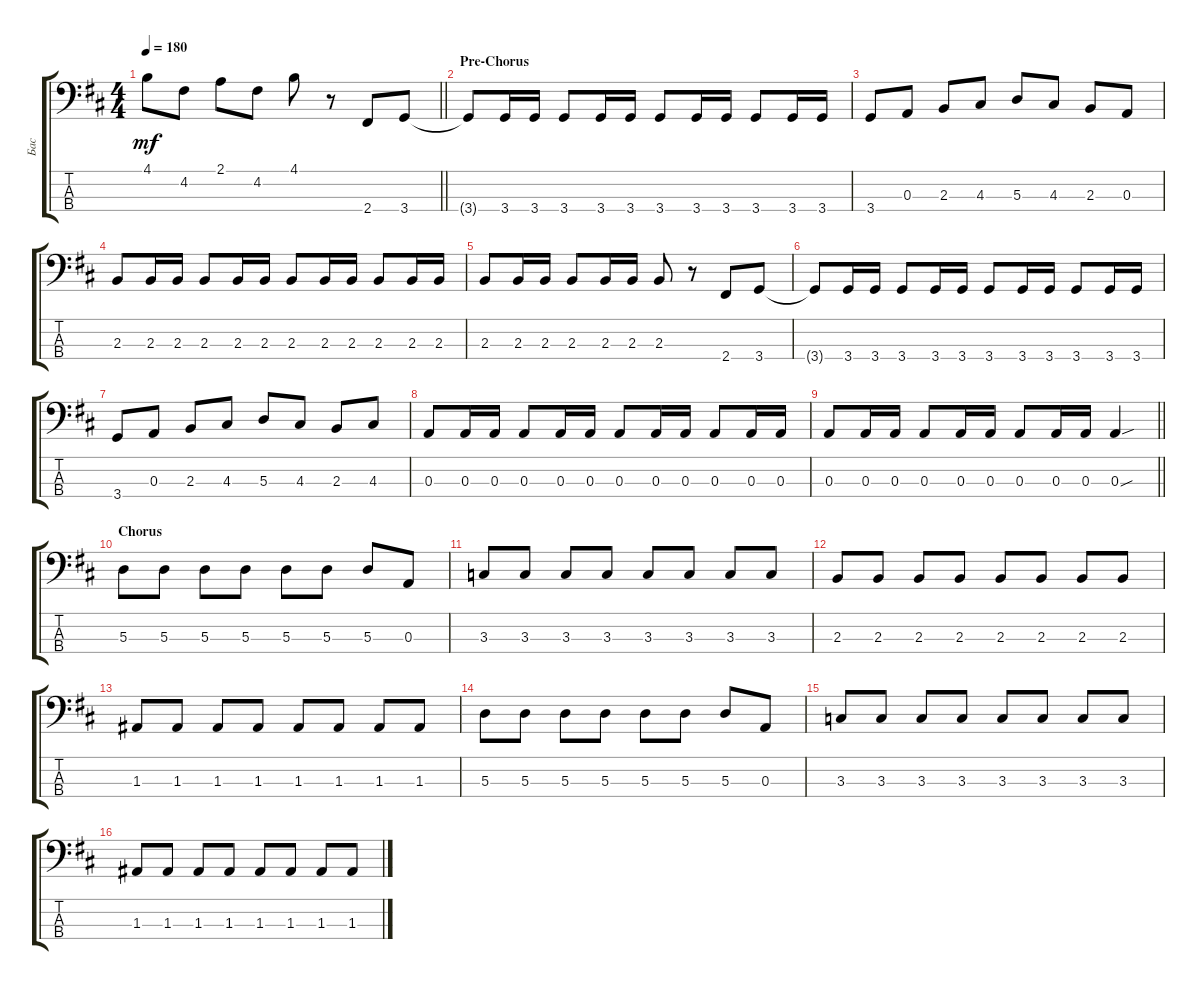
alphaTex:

\track ("Бас" "Бас") {instrument electricbassfinger}
\staff {score tabs}
\tuning (G2 D2 A1 E1) {hide}
\ts (4 4)
\tempo 180
\clef f4
\barLineRight lightlight
\ks bminor
4.1.8{dy mf} 4.2.8 2.1.8 4.2.8 4.1.8 r.8 2.4.8 3.4.8 |
\section ("" "Pre-Chorus")
3.4{t}.8 3.4.16 3.4.16 3.4.8 3.4.16 3.4.16 3.4.8 3.4.16 3.4.16 3.4.8 3.4.16 3.4.16 |
3.4.8 0.3.8 2.3.8 4.3.8 5.3.8 4.3.8 2.3.8 0.3.8 |
2.3.8 2.3.16 2.3.16 2.3.8 2.3.16 2.3.16 2.3.8 2.3.16 2.3.16 2.3.8 2.3.16 2.3.16 |
2.3.8 2.3.16 2.3.16 2.3.8 2.3.16 2.3.16 2.3.8 r.8 2.4.8 3.4.8 |
3.4{t}.8 3.4.16 3.4.16 3.4.8 3.4.16 3.4.16 3.4.8 3.4.16 3.4.16 3.4.8 3.4.16 3.4.16 |
3.4.8 0.3.8 2.3.8 4.3.8 5.3.8 4.3.8 2.3.8 4.3.8 |
0.3.8 0.3.16 0.3.16 0.3.8 0.3.16 0.3.16 0.3.8 0.3.16 0.3.16 0.3.8 0.3.16 0.3.16 |
\barLineRight lightlight
0.3.8 0.3.16 0.3.16 0.3.8 0.3.16 0.3.16 0.3.8 0.3.16 0.3.16 0.3{sou}.4 |
\section ("" "Chorus")
5.3.8 5.3.8 5.3.8 5.3.8 5.3.8 5.3.8 5.3.8 0.3.8 |
3.3.8 3.3.8 3.3.8 3.3.8 3.3.8 3.3.8 3.3.8 3.3.8 |
2.3.8 2.3.8 2.3.8 2.3.8 2.3.8 2.3.8 2.3.8 2.3.8 |
1.3.8 1.3.8 1.3.8 1.3.8 1.3.8 1.3.8 1.3.8 1.3.8 |
5.3.8 5.3.8 5.3.8 5.3.8 5.3.8 5.3.8 5.3.8 0.3.8 |
3.3.8 3.3.8 3.3.8 3.3.8 3.3.8 3.3.8 3.3.8 3.3.8 |
1.3.8 1.3.8 1.3.8 1.3.8 1.3.8 1.3.8 1.3.8 1.3.8
